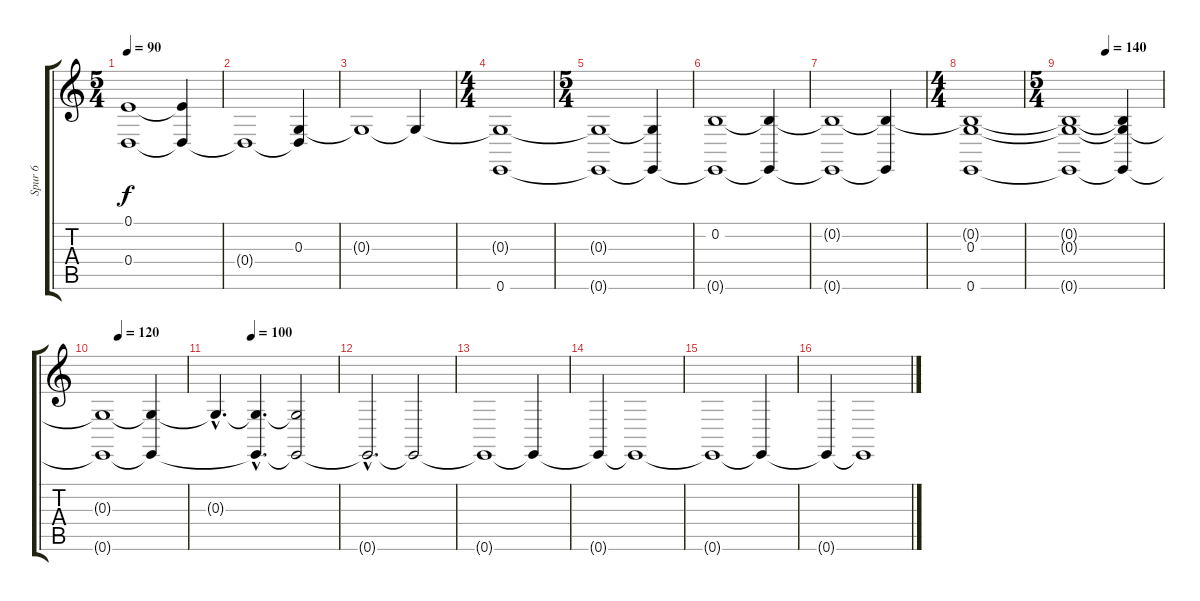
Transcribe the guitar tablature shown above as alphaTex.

\track ("Spur 6" "Spur 6") {instrument seashore}
\staff {score tabs}
\tuning (E4 B3 G3 D3 A2 E2) {hide}
\ts (5 4)
\tempo 90
\clef g2
\ks c
(0.1{t} 0.4).1{dy f} (0.1{t} 0.4{t}).4 |
0.4{t}.1 (0.3 0.4{t}).4 |
0.3{t}.1 0.3{t}.4 |
\ts (4 4)
(0.3{t} 0.6).1 |
\ts (5 4)
(0.3{t} 0.6{t}).1 (0.3{t} 0.6{t}).4 |
(0.2 0.6{t}).1 (0.2{t} 0.6{t}).4 |
(0.2{t} 0.6{t}).1 (0.2{t} 0.6{t}).4 |
\ts (4 4)
(0.2{t} 0.3 0.6).1 |
\ts (5 4)
\tempo (140 0.4)
(0.2{t} 0.3{t} 0.6{t}).1 (0.2{t} 0.3{t} 0.6{t}).4 |
\tempo (120 0.2)
(0.3{t} 0.6{t}).1 (0.3{t} 0.6{t}).4 |
\tempo (100 0.3)
0.3{hac t}.4{d} (0.3{hac t} 0.6{hac t}).4{d} (0.3{t} 0.6{t}).2 |
0.6{hac t}.2{d} 0.6{t}.2 |
0.6{t}.1 0.6{t}.4 |
0.6{t}.4 0.6{t}.1 |
0.6{t}.1 0.6{t}.4 |
0.6{t}.4 0.6{t}.1
